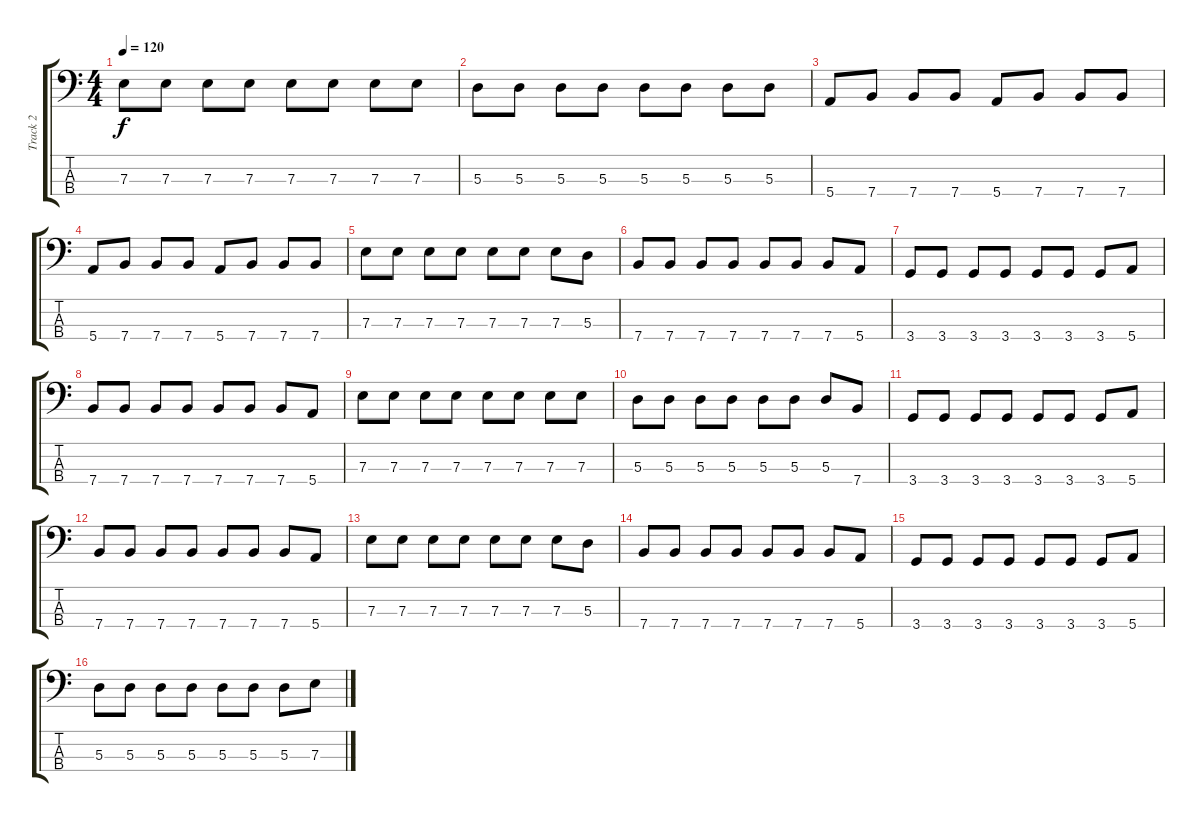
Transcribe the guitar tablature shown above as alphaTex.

\track ("Track 2" "Track 2") {instrument electricbassfinger}
\staff {score tabs}
\tuning (G2 D2 A1 E1) {hide}
\ts (4 4)
\tempo 120
\clef f4
\ks c
7.3.8{dy f} 7.3.8 7.3.8 7.3.8 7.3.8 7.3.8 7.3.8 7.3.8 |
5.3.8 5.3.8 5.3.8 5.3.8 5.3.8 5.3.8 5.3.8 5.3.8 |
5.4.8 7.4.8 7.4.8 7.4.8 5.4.8 7.4.8 7.4.8 7.4.8 |
5.4.8 7.4.8 7.4.8 7.4.8 5.4.8 7.4.8 7.4.8 7.4.8 |
7.3.8 7.3.8 7.3.8 7.3.8 7.3.8 7.3.8 7.3.8 5.3.8 |
7.4.8 7.4.8 7.4.8 7.4.8 7.4.8 7.4.8 7.4.8 5.4.8 |
3.4.8 3.4.8 3.4.8 3.4.8 3.4.8 3.4.8 3.4.8 5.4.8 |
7.4.8 7.4.8 7.4.8 7.4.8 7.4.8 7.4.8 7.4.8 5.4.8 |
7.3.8 7.3.8 7.3.8 7.3.8 7.3.8 7.3.8 7.3.8 7.3.8 |
5.3.8 5.3.8 5.3.8 5.3.8 5.3.8 5.3.8 5.3.8 7.4.8 |
3.4.8 3.4.8 3.4.8 3.4.8 3.4.8 3.4.8 3.4.8 5.4.8 |
7.4.8 7.4.8 7.4.8 7.4.8 7.4.8 7.4.8 7.4.8 5.4.8 |
7.3.8 7.3.8 7.3.8 7.3.8 7.3.8 7.3.8 7.3.8 5.3.8 |
7.4.8 7.4.8 7.4.8 7.4.8 7.4.8 7.4.8 7.4.8 5.4.8 |
3.4.8 3.4.8 3.4.8 3.4.8 3.4.8 3.4.8 3.4.8 5.4.8 |
5.3.8 5.3.8 5.3.8 5.3.8 5.3.8 5.3.8 5.3.8 7.3.8
